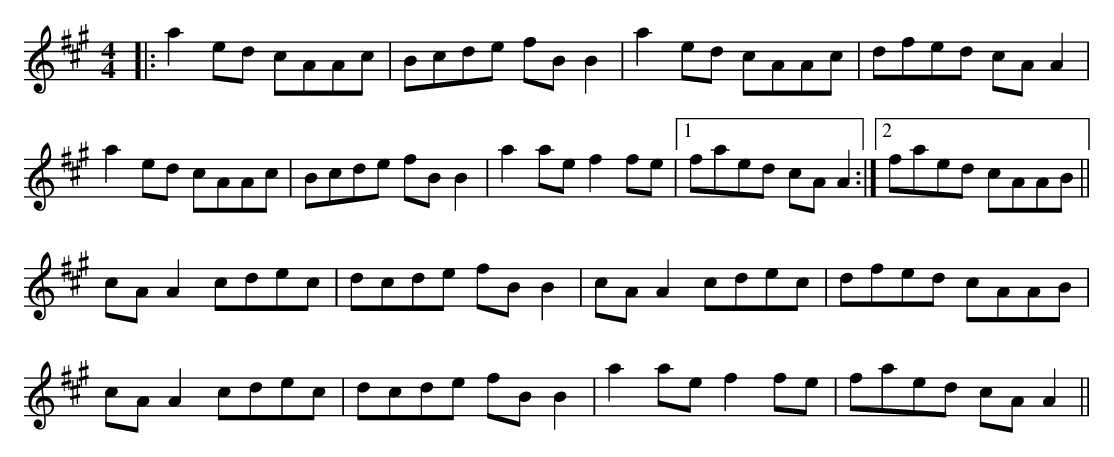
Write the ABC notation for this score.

X:1
M:4/4
K:A
|:a2ed cAAc|Bcde fBB2|a2ed cAAc|dfed cAA2|
a2ed cAAc|Bcde fBB2|a2ae f2fe|1 faed cAA2:|2 faed cAAB||
cAA2 cdec|dcde fBB2|cAA2 cdec|dfed cAAB|
cAA2 cdec|dcde fBB2|a2ae f2fe|faed cAA2||
